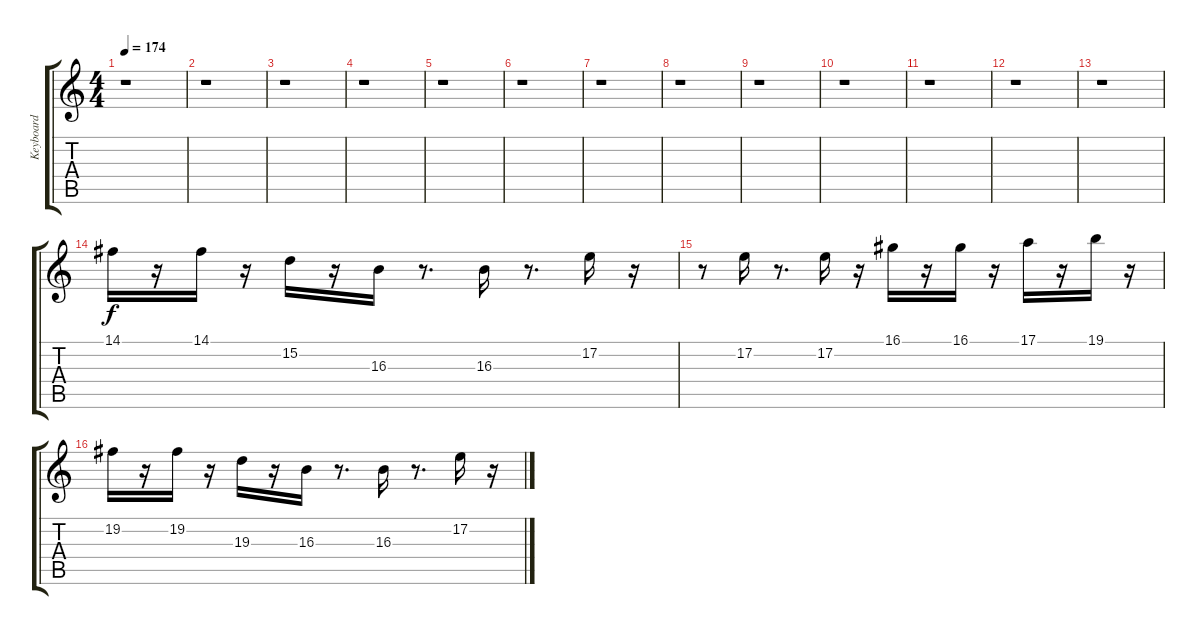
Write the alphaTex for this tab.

\track ("Keyboard" "Keyboard") {instrument lead2sawtooth}
\staff {score tabs}
\tuning (E4 B3 G3 D3 A2 E2) {hide}
\ts (4 4)
\tempo 174
\clef g2
\ks c
r.1{dy f} |
r.1 |
r.1 |
r.1 |
r.1 |
r.1 |
r.1 |
r.1 |
r.1 |
r.1 |
r.1 |
r.1 |
r.1 |
14.1.16 r.16 14.1.16 r.16 15.2.16 r.16 16.3.16 r.8{d} 16.3.16 r.8{d} 17.2.16 r.16 |
r.8 17.2.16 r.8{d} 17.2.16 r.16 16.1.16 r.16 16.1.16 r.16 17.1.16 r.16 19.1.16 r.16 |
19.2.16 r.16 19.2.16 r.16 19.3.16 r.16 16.3.16 r.8{d} 16.3.16 r.8{d} 17.2.16 r.16
